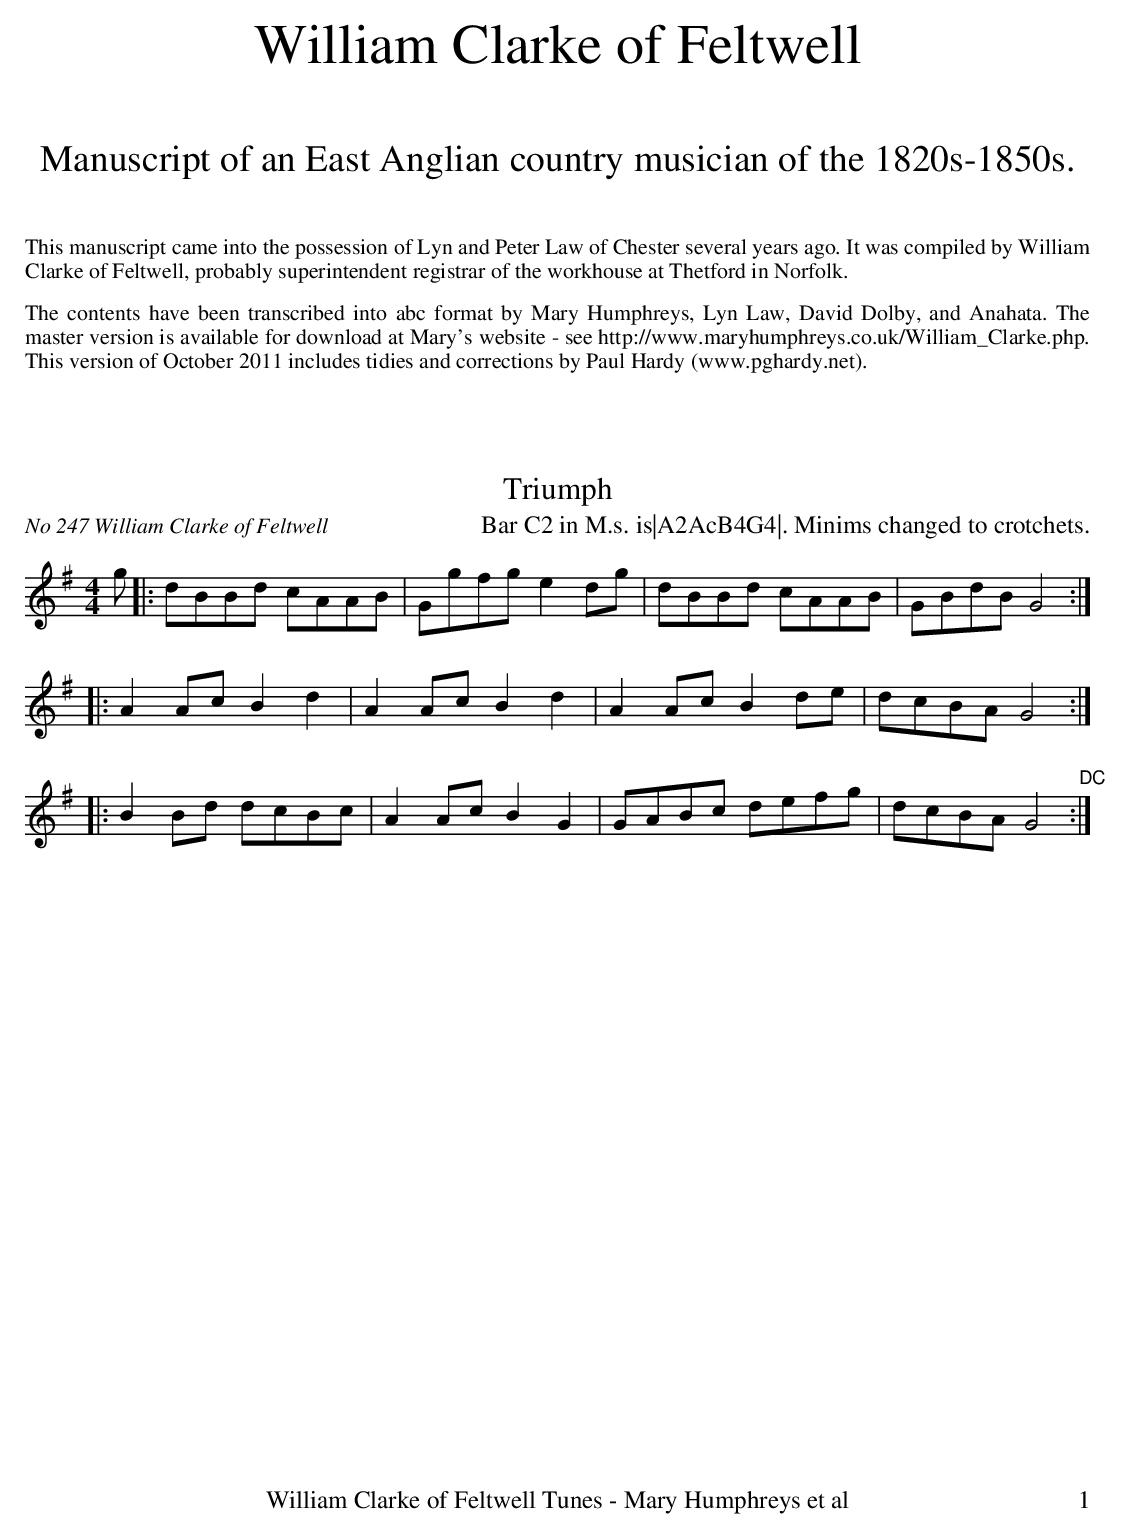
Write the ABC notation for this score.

X:1
T:Triumph
O:No 247 William Clarke of Feltwell
M:4/4
L:1/8
K:G
g|:dBBd cAAB|Ggfge2dg|dBBd cAAB|GBdBG4:|
|:A2AcB2d2|A2AcB2d2|A2AcB2de|dcBAG4:|
|:B2Bd dcBc|A2AcB2G2|GABc defg|dcBAG4"DC":|
